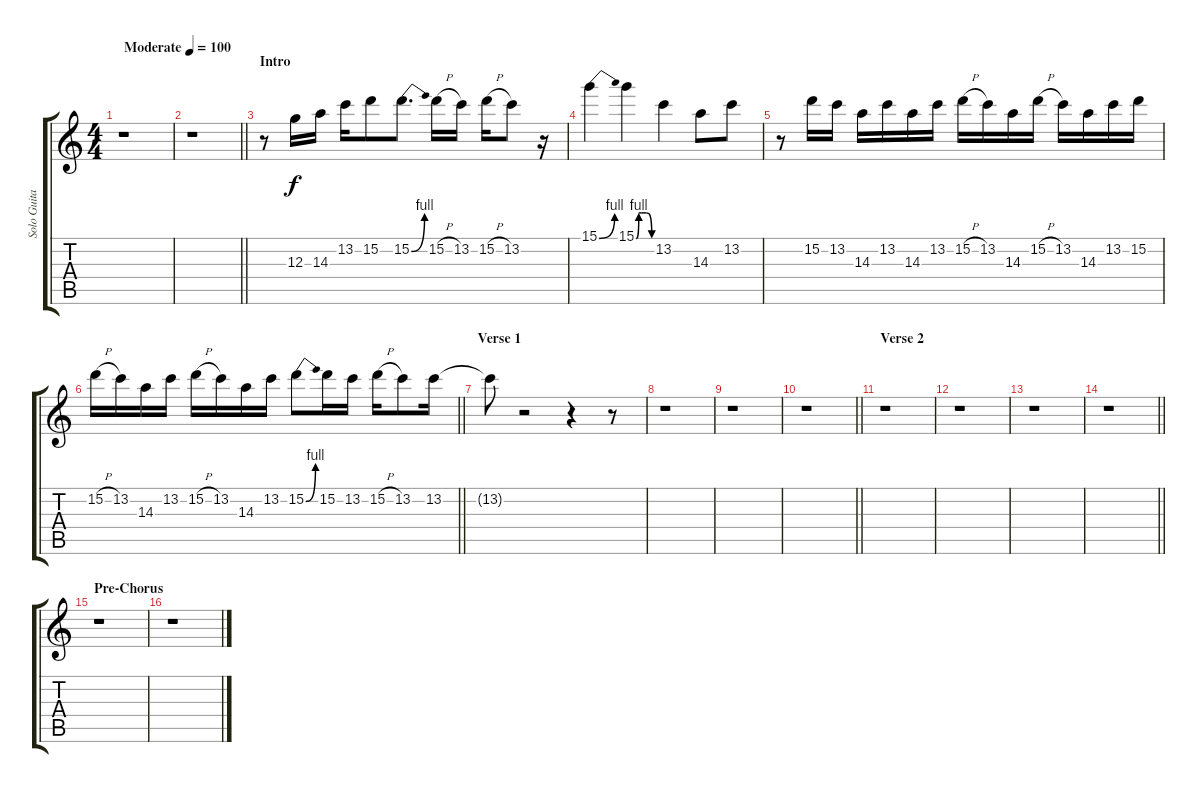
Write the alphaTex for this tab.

\track ("Solo Guitar" "Solo Guita") {instrument distortionguitar}
\staff {score tabs}
\tuning (E4 B3 G3 D3 A2 E2) {hide}
\ts (4 4)
\tempo (100 "Moderate")
\clef g2
\ks c
r.1{dy f instrument distortionguitar} |
\barLineRight lightlight
r.1 |
\section ("" "Intro")
r.8 12.3.16 14.3.16 13.2.16 15.2.8 15.2{be (bend 0 0 60 4)}.8{d} 15.2{h}.16 13.2.16 15.2{h}.16 13.2.8 r.16 |
15.1{be (bend 0 0 60 4)}.4 15.1{be (custom 0 0 10 4 20 4 30 4 40 4 60 0)}.4 13.2.4 14.3.8 13.2.8 |
r.8 15.2.16 13.2.16 14.3.16 13.2.16 14.3.16 13.2.16 15.2{h}.16 13.2.16 14.3.16 15.2{h}.16 13.2.16 14.3.16 13.2.16 15.2.16 |
\barLineRight lightlight
15.2{h}.16 13.2.16 14.3.16 13.2.16 15.2{h}.16 13.2.16 14.3.16 13.2.16 15.2{be (bend 0 0 60 4)}.8 15.2.16 13.2.16 15.2{h}.16 13.2.8 13.2.16 |
\section ("" "Verse 1")
13.2{t}.8 r.2 r.4 r.8 |
r.1 |
r.1 |
\barLineRight lightlight
r.1 |
\section ("" "Verse 2")
r.1 |
r.1 |
r.1 |
\barLineRight lightlight
r.1 |
\section ("" "Pre-Chorus")
r.1 |
r.1
